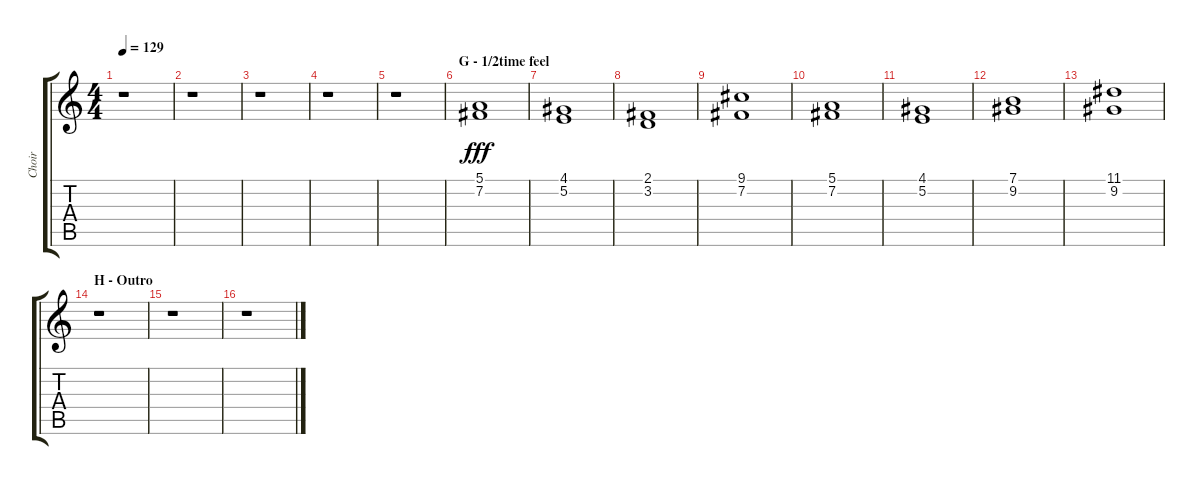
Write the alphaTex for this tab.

\track ("Choir" "Choir") {instrument choiraahs}
\staff {score tabs}
\tuning (E4 B3 G3 D3 A2 E2) {hide}
\ts (4 4)
\tempo 129
\clef g2
\ks c
r.1{dy fff} |
r.1 |
r.1 |
r.1 |
r.1 |
\section ("" "G - 1/2time feel")
(5.1 7.2).1 |
(4.1 5.2).1 |
(2.1 3.2).1 |
(9.1 7.2).1 |
(5.1 7.2).1 |
(4.1 5.2).1 |
(7.1 9.2).1 |
(11.1 9.2).1 |
\section ("" "H - Outro")
r.1 |
r.1 |
r.1
